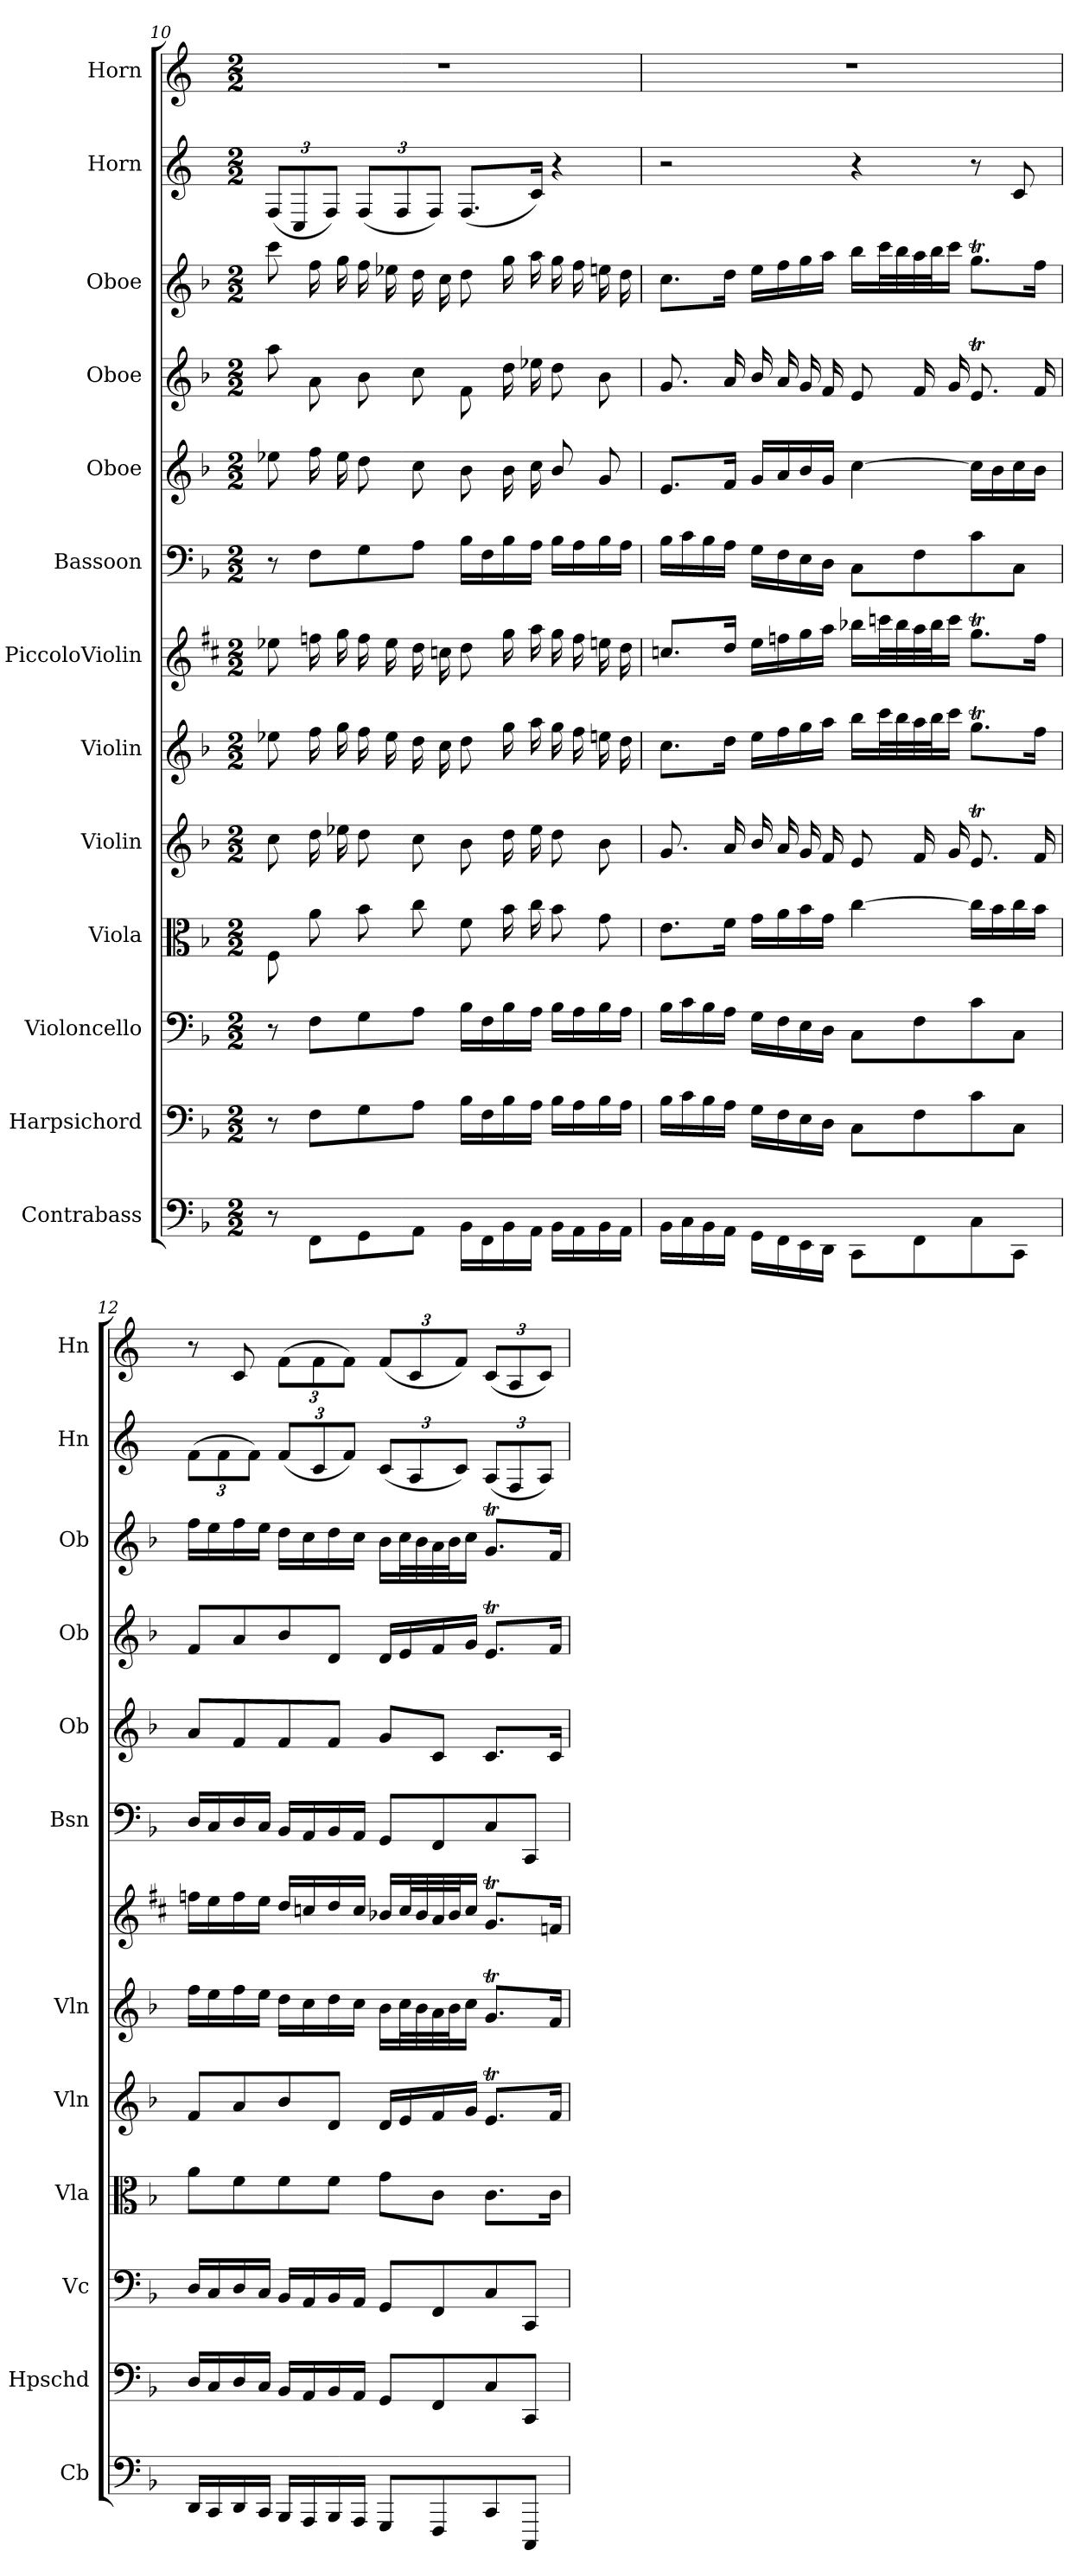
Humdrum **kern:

**kern	**kern	**kern	**kern	**kern	**kern	**kern	**kern	**kern	**kern	**kern	**kern	**kern
*part13	*part12	*part11	*part10	*part9	*part8	*part7	*part6	*part5	*part4	*part3	*part2	*part1
*staff13	*staff12	*staff11	*staff10	*staff9	*staff8	*staff7	*staff6	*staff5	*staff4	*staff3	*staff2	*staff1
*I"Contrabass	*I"Harpsichord	*I"Violoncello	*I"Viola	*I"Violin	*I"Violin	*I"PiccoloViolin	*I"Bassoon	*I"Oboe	*I"Oboe	*I"Oboe	*I"Horn	*I"Horn
*I'Cb	*I'Hpschd	*I'Vc	*I'Vla	*I'Vln	*I'Vln	*	*I'Bsn	*I'Ob	*I'Ob	*I'Ob	*I'Hn	*I'Hn
*clefF4	*clefF4	*clefF4	*clefC3	*clefG2	*clefG2	*clefG2	*clefF4	*clefG2	*clefG2	*clefG2	*clefG2	*clefG2
*k[b-]	*k[b-]	*k[b-]	*k[b-]	*k[b-]	*k[b-]	*k[f#c#]	*k[b-]	*k[b-]	*k[b-]	*k[b-]	*k[]	*k[]
*M2/2	*M2/2	*M2/2	*M2/2	*M2/2	*M2/2	*M2/2	*M2/2	*M2/2	*M2/2	*M2/2	*M2/2	*M2/2
=10	=10	=10	=10	=10	=10	=10	=10	=10	=10	=10	=10	=10
8r	8r	8r	8F\	8cc\	8ee-X\	8ee-X\	8r	8ee-X\	8aa\	8ccc\	(12F/L	1r
.	.	.	.	.	.	.	.	.	.	.	12C/	.
8FF\L	8F\L	8F\L	8a\	16dd\	16ff\	16ffn\	8F\L	16ff\	8a\	16ff\	.	.
.	.	.	.	.	.	.	.	.	.	.	12F/J)	.
.	.	.	.	16ee-X\	16gg\	16gg\	.	16ee-\	.	16gg\	.	.
8GG\	8G\	8G\	8b-\	8dd\	16ff\	16ff\	8G\	8dd\	8b-\	16ff\	(12F/L	.
.	.	.	.	.	16ee-\	16ee-\	.	.	.	16ee-X\	.	.
.	.	.	.	.	.	.	.	.	.	.	12F/	.
8AA\J	8A\J	8A\J	8cc\	8cc\	16dd\	16dd\	8A\J	8cc\	8cc\	16dd\	.	.
.	.	.	.	.	.	.	.	.	.	.	12F/J)	.
.	.	.	.	.	16cc\	16ccn\	.	.	.	16cc\	.	.
16BB-\LL	16B-\LL	16B-\LL	8f\	8b-\	8dd\	8dd\	16B-\LL	8b-\	8f\	8dd\	(8.F/L	.
16FF\	16F\	16F\	.	.	.	.	16F\	.	.	.	.	.
16BB-\	16B-\	16B-\	16b-\	16dd\	16gg\	16gg\	16B-\	16b-\	16dd\	16gg\	.	.
16AA\JJ	16A\JJ	16A\JJ	16cc\	16ee-\	16aa\	16aa\	16A\JJ	16cc\	16ee-X\	16aa\	16c/Jk)	.
16BB-\LL	16B-\LL	16B-\LL	8b-\	8dd\	16gg\	16gg\	16B-\LL	8b-/	8dd\	16gg\	4r	.
16AA\	16A\	16A\	.	.	16ff\	16ff\	16A\	.	.	16ff\	.	.
16BB-\	16B-\	16B-\	8g\	8b-\	16een\	16een\	16B-\	8g/	8b-\	16een\	.	.
16AA\JJ	16A\JJ	16A\JJ	.	.	16dd\	16dd\	16A\JJ	.	.	16dd\	.	.
=11	=11	=11	=11	=11	=11	=11	=11	=11	=11	=11	=11	=11
16BB-\LL	16B-\LL	16B-\LL	8.e\L	8.g/	8.cc\L	8.ccn/L	16B-\LL	8.e/L	8.g/	8.cc\L	2r	1r
16C\	16c\	16c\	.	.	.	.	16c\	.	.	.	.	.
16BB-\	16B-\	16B-\	.	.	.	.	16B-\	.	.	.	.	.
16AA\JJ	16A\JJ	16A\JJ	16f\Jk	16a/	16dd\Jk	16dd/Jk	16A\JJ	16f/Jk	16a/	16dd\Jk	.	.
16GG\LL	16G\LL	16G\LL	16g\LL	16b-/	16ee\LL	16ee\LL	16G\LL	16g/LL	16b-/	16ee\LL	.	.
16FF\	16F\	16F\	16a\	16a/	16ff\	16ffn\	16F\	16a/	16a/	16ff\	.	.
16EE\	16E\	16E\	16b-\	16g/	16gg\	16gg\	16E\	16b-/	16g/	16gg\	.	.
16DD\JJ	16D\JJ	16D\JJ	16g\JJ	16f/	16aa\JJ	16aa\JJ	16D\JJ	16g/JJ	16f/	16aa\JJ	.	.
8CC\L	8C\L	8C\L	[4cc\	8e/	16bb-\LL	16bb-X\LL	8C\L	[4cc\	8e/	16bb-\LL	4r	.
.	.	.	.	.	32ccc\L	32cccn\L	.	.	.	32ccc\L	.	.
.	.	.	.	.	32bb-\	32bb-\	.	.	.	32bb-\	.	.
8FF\	8F\	8F\	.	16f/	32aa\	32aa\	8F\	.	16f/	32aa\	.	.
.	.	.	.	.	32bb-\J	32bb-\J	.	.	.	32bb-\J	.	.
.	.	.	.	16g/	16ccc\JJ	16ccc\JJ	.	.	16g/	16ccc\JJ	.	.
8C\	8c\	8c\	16cc\LL]	8.et/	8.ggT\L	8.ggT\L	8c\	16cc\LL]	8.et/	8.ggT\L	8r	.
.	.	.	16b-\	.	.	.	.	16b-\	.	.	.	.
8CC\J	8C\J	8C\J	16cc\	.	.	.	8C\J	16cc\	.	.	8c/	.
.	.	.	16b-\JJ	16f/	16ff\Jk	16ff\Jk	.	16b-\JJ	16f/	16ff\Jk	.	.
=12	=12	=12	=12	=12	=12	=12	=12	=12	=12	=12	=12	=12
16DD/LL	16D/LL	16D/LL	8a\L	8f/L	16ff\LL	16ffn\LL	16D/LL	8a/L	8f/L	16ff\LL	(12f\L	8r
16CC/	16C/	16C/	.	.	16ee\	16ee\	16C/	.	.	16ee\	.	.
.	.	.	.	.	.	.	.	.	.	.	12f\	.
16DD/	16D/	16D/	8f\	8a/	16ff\	16ff\	16D/	8f/	8a/	16ff\	.	8c/
.	.	.	.	.	.	.	.	.	.	.	12f\J)	.
16CC/JJ	16C/JJ	16C/JJ	.	.	16ee\JJ	16ee\JJ	16C/JJ	.	.	16ee\JJ	.	.
16BBB-/LL	16BB-/LL	16BB-/LL	8f\	8b-/	16dd\LL	16dd/LL	16BB-/LL	8f/	8b-/	16dd\LL	(12f/L	(12f\L
16AAA/	16AA/	16AA/	.	.	16cc\	16ccn/	16AA/	.	.	16cc\	.	.
.	.	.	.	.	.	.	.	.	.	.	12c/	12f\
16BBB-/	16BB-/	16BB-/	8f\J	8d/J	16dd\	16dd/	16BB-/	8f/J	8d/J	16dd\	.	.
.	.	.	.	.	.	.	.	.	.	.	12f/J)	12f\J)
16AAA/JJ	16AA/JJ	16AA/JJ	.	.	16cc\JJ	16cc/JJ	16AA/JJ	.	.	16cc\JJ	.	.
8GGG/L	8GG/L	8GG/L	8g\L	16d/LL	16b-\LL	16b-X/LL	8GG/L	8g/L	16d/LL	16b-\LL	(12c/L	(12f/L
.	.	.	.	16e/	32cc\L	32cc/L	.	.	16e/	32cc\L	.	.
.	.	.	.	.	.	.	.	.	.	.	12A/	12c/
.	.	.	.	.	32b-\	32b-/	.	.	.	32b-\	.	.
8FFF/	8FF/	8FF/	8c\J	16f/	32a\	32a/	8FF/	8c/J	16f/	32a\	.	.
.	.	.	.	.	32b-\J	32b-/J	.	.	.	32b-\J	.	.
.	.	.	.	.	.	.	.	.	.	.	12c/J)	12f/J)
.	.	.	.	16g/JJ	16cc\JJ	16cc/JJ	.	.	16g/JJ	16cc\JJ	.	.
8CC/	8C/	8C/	8.c\L	8.et/L	8.gT/L	8.gT/L	8C/	8.c/L	8.et/L	8.gT/L	(12A/L	(12c/L
.	.	.	.	.	.	.	.	.	.	.	12F/	12A/
8CCC/J	8CC/J	8CC/J	.	.	.	.	8CC/J	.	.	.	.	.
.	.	.	.	.	.	.	.	.	.	.	12A/J)	12c/J)
.	.	.	16c\Jk	16f/Jk	16f/Jk	16fn/Jk	.	16c/Jk	16f/Jk	16f/Jk	.	.
=	=	=	=	=	=	=	=	=	=	=	=	=
*-	*-	*-	*-	*-	*-	*-	*-	*-	*-	*-	*-	*-
